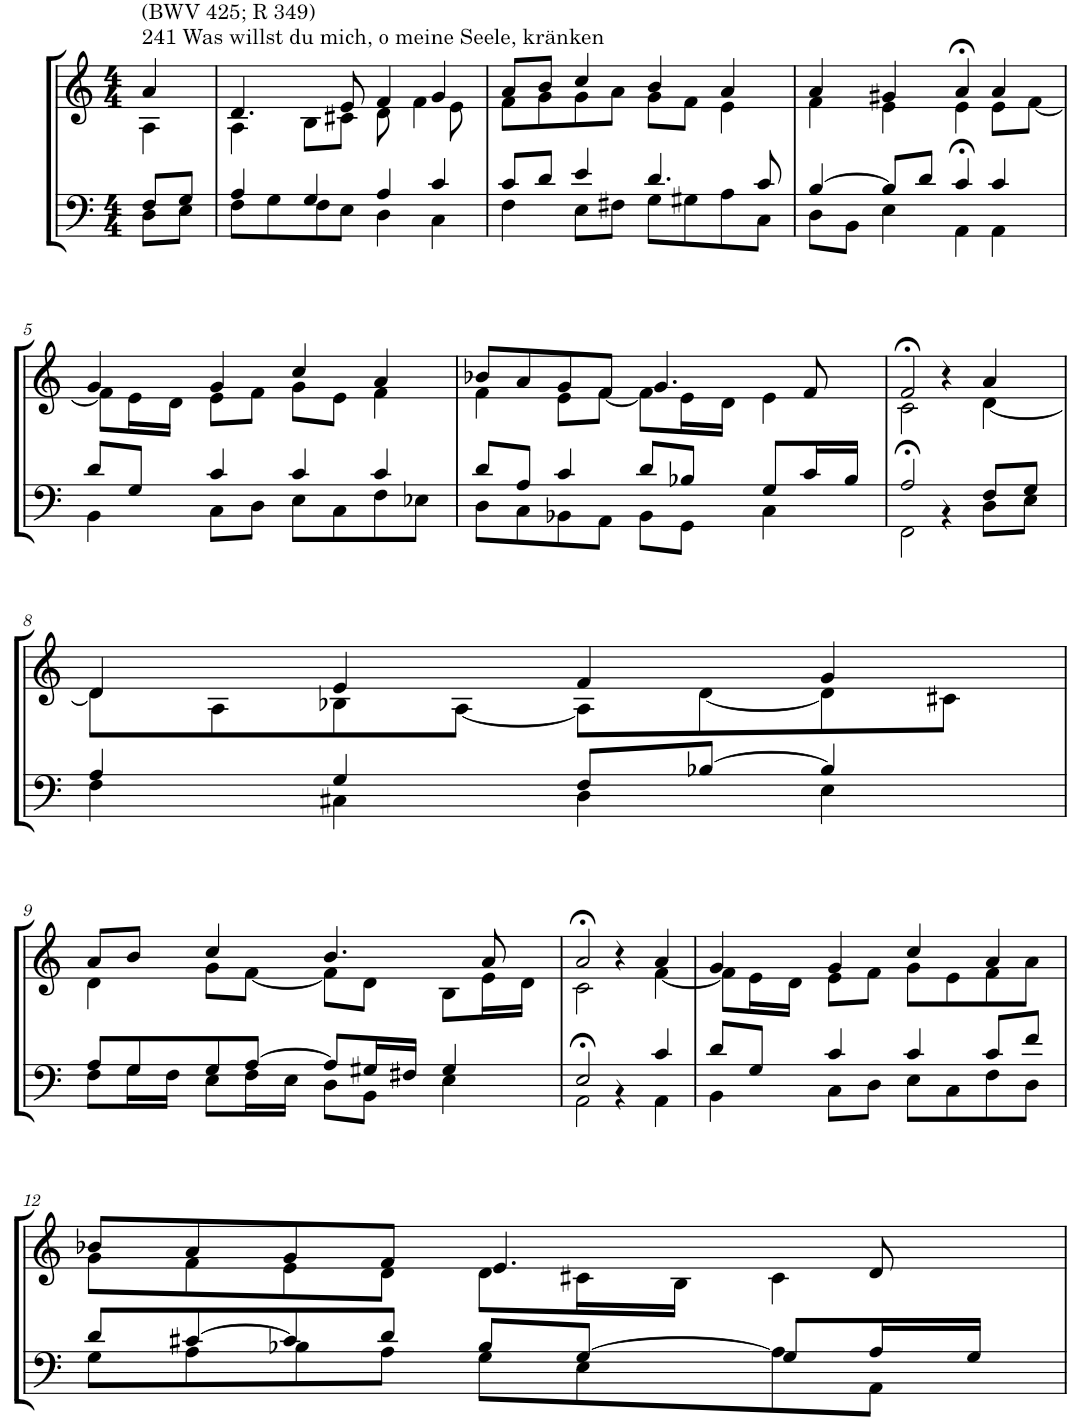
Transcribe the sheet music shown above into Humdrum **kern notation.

**kern	**kern
*part2	*part1
*staff2	*staff1
*I"Tenor/Baß	*I"Sopran/Alt
*clefF4	*clefG2
*k[]	*k[]
*M4/4	*M4/4
=1	=1
*^	*^
!	!	!LO:TX:a:t=241 Was willst du mich, o meine Seele, kränken	!
!	!	!LO:TX:a:t=(BWV 425; R 349)	!
8F/L	8D\L	4a/	4A\
8G/J	8E\J	.	.
=2	=2	=2	=2
4A/	8F\L	4.d/	4A\
.	8G\	.	.
4G/	8F\	.	8B\L
.	8E\J	8e/	8c#X\J
4A/	4D\	4f/	8d\
.	.	.	4f\
4c/	4C\	4g/	.
.	.	.	8e\
=3	=3	=3	=3
8c/L	4F\	8a/L	8f\L
8d/J	.	8b/J	8g\
4e/	8E\L	4cc/	8g\
.	8F#X\J	.	8a\J
4.d/	8G\L	4b/	8g\L
.	8G#X\	.	8f\J
.	8A\	4a/	4e\
8c/	8C\J	.	.
=4	=4	=4	=4
[4B/	8D\L	4a/	4f\
.	8BB\J	.	.
8B/L]	4E\	4g#X/	4e\
8d/J	.	.	.
4c/	4AA>\	4a>/	4e\
4c/	4AA\	4a/	8e\L
.	.	.	[8f\J
!!LO:LB:g=z	!!
=5	=5	=5	=5
8d/L	4BB\	4g/	8f\L]
8G/J	.	.	16e\L
.	.	.	16d\JJ
4c/	8C\L	4g/	8e\L
.	8D\J	.	8f\J
4c/	8E\L	4cc/	8g\L
.	8C\	.	8e\J
4c/	8F\	4a/	4f\
.	8E-X\J	.	.
=6	=6	=6	=6
8d/L	8D\L	8b-X/L	4f\
8A/J	8C\	8a/	.
4c/	8BB-X\	8g/	8e\L
.	8AA\J	8f/J	[8f\J
8d/L	8BB-\L	4.g/	8f\L]
8B-X/J	8GG\J	.	16e\L
.	.	.	16d\JJ
8G/L	4C\	.	4e\
16c/L	.	8f/	.
16B-/JJ	.	.	.
=7	=7	=7	=7
2A/	2FF>\	2f>/	2c\
4ryy	4r	4r	4ryy
8F/L	8D\L	4a/	[4d\
8G/J	8E\J	.	.
!!LO:LB:g=z	!!
=8	=8	=8	=8
4A/	4F\	4d/	8d\L]
.	.	.	8A\
4G/	4C#X\	4e/	8B-X\
.	.	.	[8A\J
8F/L	4D\	4f/	8A\L]
[8B-X/J	.	.	[8d\
4B-/]	4E\	4g/	8d\]
.	.	.	8c#X\J
!!LO:LB:g=z	!!
=9	=9	=9	=9
8A/L	8F\L	8a/L	4d\
8G/	16G\L	8b/J	.
.	16F\JJ	.	.
8G/	8E\L	4cc/	8g\L
[8A/J	16F\L	.	[8f\J
.	16E\JJ	.	.
8A/L]	8D\L	4.b/	8f\L]
16G#X/L	8BB\J	.	8d\J
16F#X/JJ	.	.	.
4G#/	4E\	.	8B\L
.	.	8a/	16e\L
.	.	.	16d\JJ
=10	=10	=10	=10
2E/	2AA>\	2a>/	2c\
4ryy	4r	4r	4ryy
4c/	4AA\	4a/	[4f\
=11	=11	=11	=11
8d/L	4BB\	4g/	8f\L]
8G/J	.	.	16e\L
.	.	.	16d\JJ
4c/	8C\L	4g/	8e\L
.	8D\J	.	8f\J
4c/	8E\L	4cc/	8g\L
.	8C\	.	8e\
8c/L	8F\	4a/	8f\
8f/J	8D\J	.	8a\J
!!LO:LB:g=z	!!
=12	=12	=12	=12
8d/L	8G\L	8b-X/L	8g\L
[8c#X/	8A\	8a/	8f\
8c#/]	8B-X\	8g/	8e\
8d/J	8A\J	8f/J	8d\J
8B-/L	8G\L	4.e/	8d\L
[8G/J	8E\	.	16c#X\L
.	.	.	16B\JJ
8G/L]	8A\	.	4c#\
16A/L	8AA\J	8d/	.
16G/JJ	.	.	.
*v	*v	*	*
*	*v	*v
=	=
*-	*-
